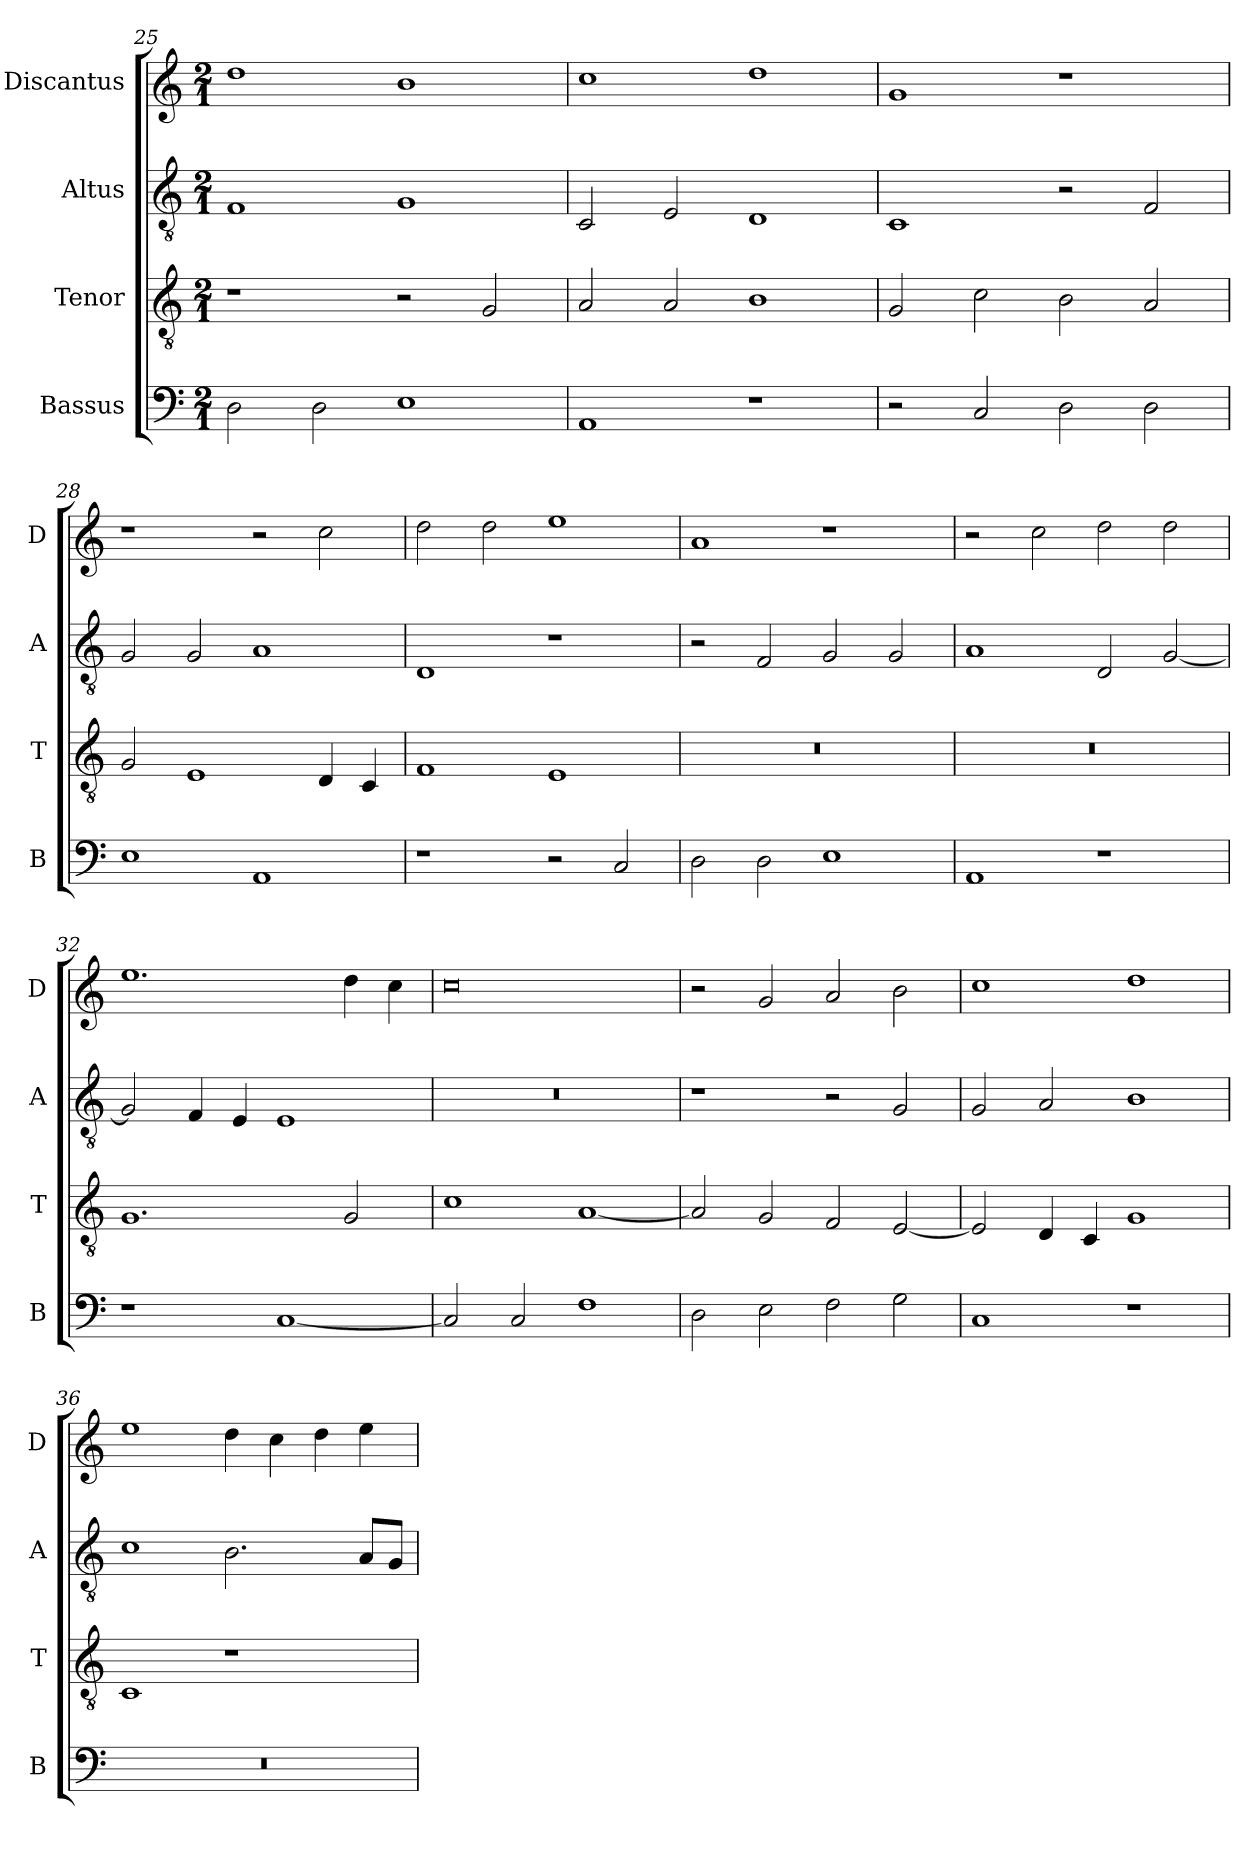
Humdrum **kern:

**kern	**kern	**kern	**kern
*part4	*part3	*part2	*part1
*staff4	*staff3	*staff2	*staff1
*I"Bassus	*I"Tenor	*I"Altus	*I"Discantus
*I'B	*I'T	*I'A	*I'D
*clefF4	*clefGv2	*clefGv2	*clefG2
*k[]	*k[]	*k[]	*k[]
*M2/1	*M2/1	*M2/1	*M2/1
=25	=25	=25	=25
2D\	1r	1F	1dd
2D\	.	.	.
1E	2r	1G	1b
.	2G/	.	.
=26	=26	=26	=26
1AA	2A/	2C/	1cc
.	2A/	2E/	.
1r	1B	1D	1dd
=27	=27	=27	=27
2r	2G/	1C	1g
2C/	2c\	.	.
2D\	2B\	2r	1r
2D\	2A/	2F/	.
=28	=28	=28	=28
1E	2G/	2G/	1r
.	1E	2G/	.
1AA	.	1A	2r
.	4D/	.	2cc\
.	4C/	.	.
=29	=29	=29	=29
1r	1F	1D	2dd\
.	.	.	2dd\
2r	1E	1r	1ee
2C/	.	.	.
=30	=30	=30	=30
2D\	0r	2r	1a
2D\	.	2F/	.
1E	.	2G/	1r
.	.	2G/	.
=31	=31	=31	=31
1AA	0r	1A	2r
.	.	.	2cc\
1r	.	2D/	2dd\
.	.	[2G/	2dd\
=32	=32	=32	=32
1r	1.G	2G/]	1.ee
.	.	4F/	.
.	.	4E/	.
[1C	.	1E	.
.	2G/	.	4dd\
.	.	.	4cc\
=33	=33	=33	=33
2C/]	1c	0r	0cc
2C/	.	.	.
1F	[1A	.	.
=34	=34	=34	=34
2D\	2A/]	1r	2r
2E\	2G/	.	2g/
2F\	2F/	2r	2a/
2G\	[2E/	2G/	2b\
=35	=35	=35	=35
1C	2E/]	2G/	1cc
.	4D/	2A/	.
.	4C/	.	.
1r	1G	1B	1dd
=36	=36	=36	=36
0r	1C	1c	1ee
.	1r	2.B\	4dd\
.	.	.	4cc\
.	.	.	4dd\
.	.	8A/L	4ee\
.	.	8G/J	.
=	=	=	=
*-	*-	*-	*-
